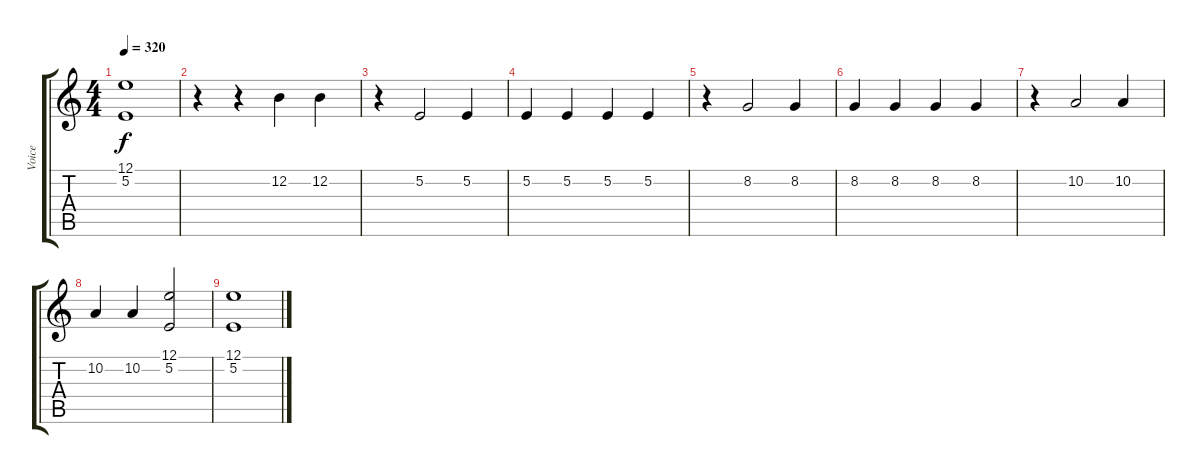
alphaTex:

\track ("Voice" "Voice") {instrument violin}
\staff {score tabs}
\tuning (E4 B3 G3 D3 A2 E2) {hide}
\ts (4 4)
\tempo 320
\clef g2
\ks c
(12.1 5.2).1{dy f} |
r.4 r.4 12.2.4 12.2.4 |
r.4 5.2.2 5.2.4 |
5.2.4 5.2.4 5.2.4 5.2.4 |
r.4 8.2.2 8.2.4 |
8.2.4 8.2.4 8.2.4 8.2.4 |
r.4 10.2.2 10.2.4 |
10.2.4 10.2.4 (12.1 5.2).2 |
(12.1 5.2).1
